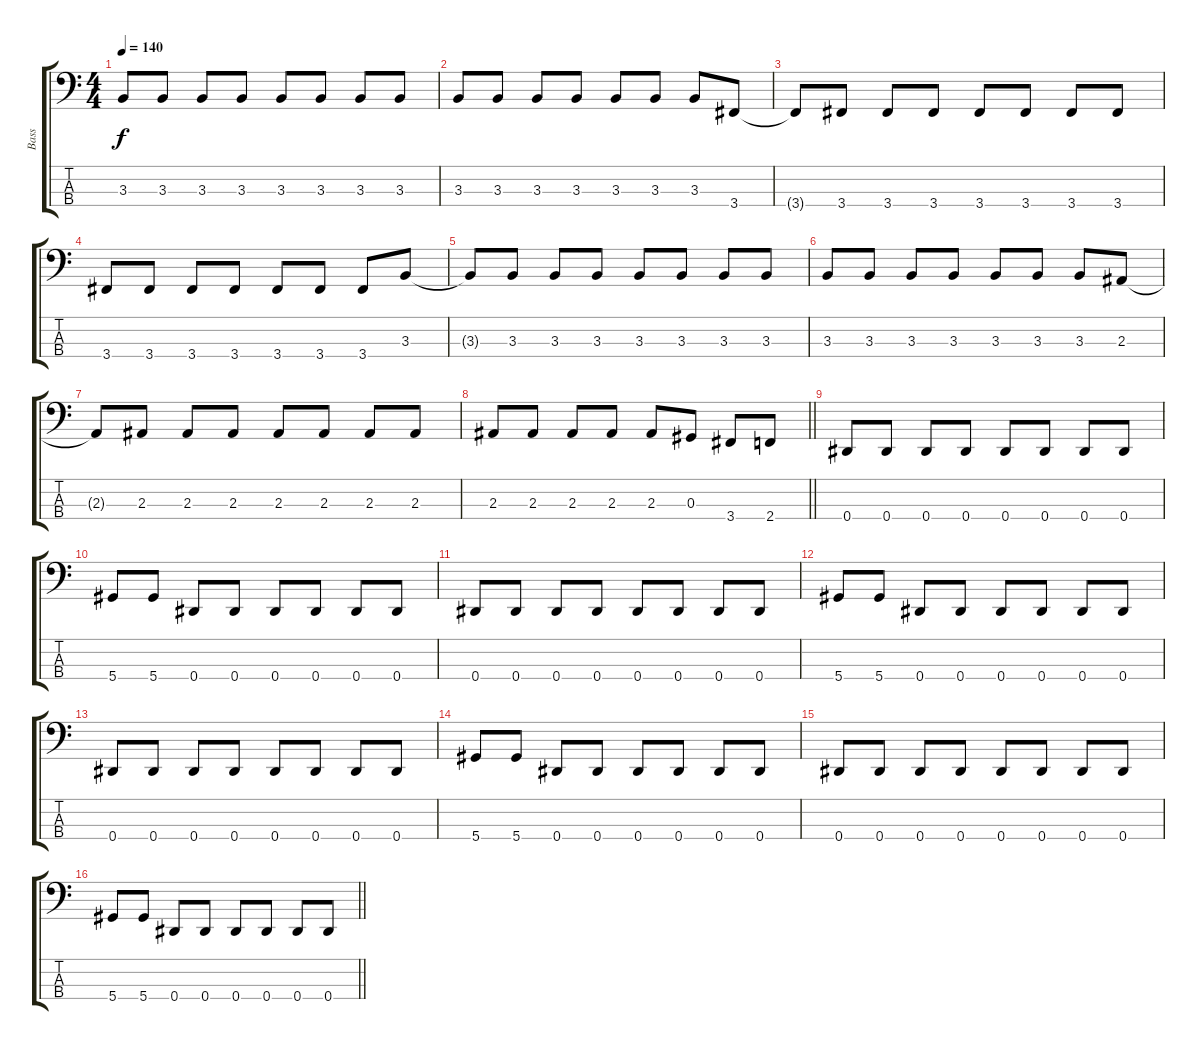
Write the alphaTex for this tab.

\track ("Bass" "Bass") {instrument electricbasspick}
\staff {score tabs}
\tuning (Gb2 Db2 Ab1 Eb1) {hide}
\ts (4 4)
\section ("" "")
\tempo 140
\clef f4
\ks c
3.3{t}.8{dy f} 3.3.8 3.3.8 3.3.8 3.3.8 3.3.8 3.3.8 3.3.8 |
3.3.8 3.3.8 3.3.8 3.3.8 3.3.8 3.3.8 3.3.8 3.4.8 |
3.4{t}.8 3.4.8 3.4.8 3.4.8 3.4.8 3.4.8 3.4.8 3.4.8 |
3.4.8 3.4.8 3.4.8 3.4.8 3.4.8 3.4.8 3.4.8 3.3.8 |
3.3{t}.8 3.3.8 3.3.8 3.3.8 3.3.8 3.3.8 3.3.8 3.3.8 |
3.3.8 3.3.8 3.3.8 3.3.8 3.3.8 3.3.8 3.3.8 2.3.8 |
2.3{t}.8 2.3.8 2.3.8 2.3.8 2.3.8 2.3.8 2.3.8 2.3.8 |
\barLineRight lightlight
2.3.8 2.3.8 2.3.8 2.3.8 2.3.8 0.3.8 3.4.8 2.4.8 |
\section ("" "")
0.4.8 0.4.8 0.4.8 0.4.8 0.4.8 0.4.8 0.4.8 0.4.8 |
5.4.8 5.4.8 0.4.8 0.4.8 0.4.8 0.4.8 0.4.8 0.4.8 |
0.4.8 0.4.8 0.4.8 0.4.8 0.4.8 0.4.8 0.4.8 0.4.8 |
5.4.8 5.4.8 0.4.8 0.4.8 0.4.8 0.4.8 0.4.8 0.4.8 |
0.4.8 0.4.8 0.4.8 0.4.8 0.4.8 0.4.8 0.4.8 0.4.8 |
5.4.8 5.4.8 0.4.8 0.4.8 0.4.8 0.4.8 0.4.8 0.4.8 |
0.4.8 0.4.8 0.4.8 0.4.8 0.4.8 0.4.8 0.4.8 0.4.8 |
\barLineRight lightlight
5.4.8 5.4.8 0.4.8 0.4.8 0.4.8 0.4.8 0.4.8 0.4.8
